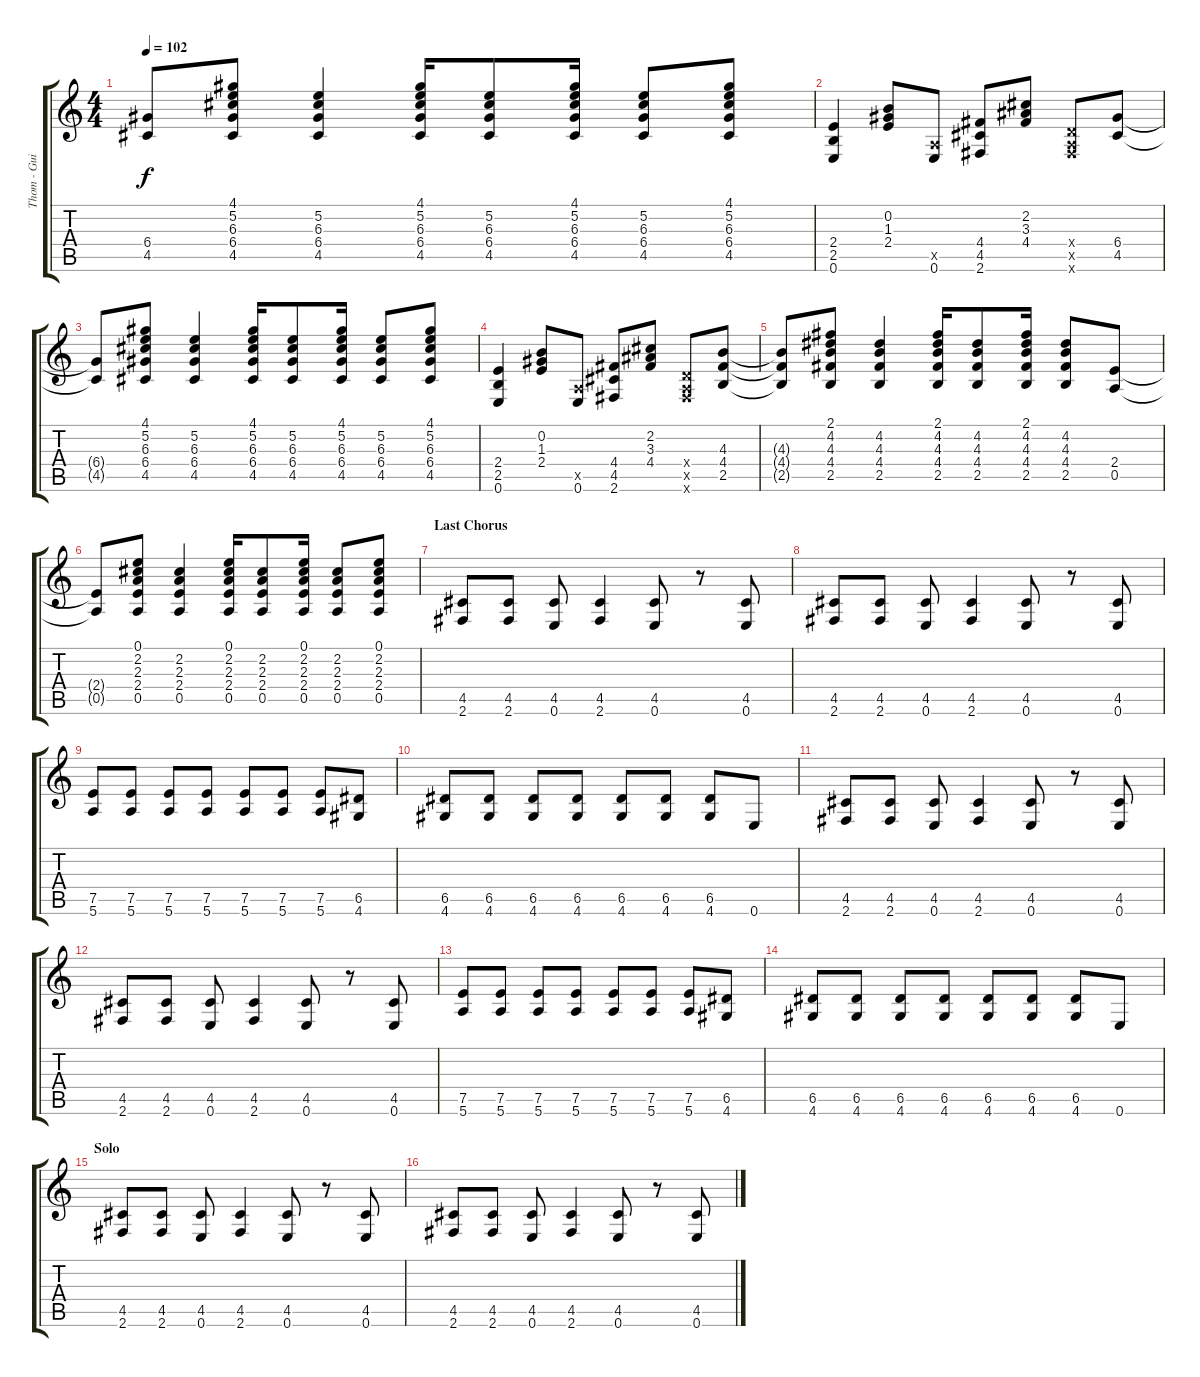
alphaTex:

\track ("Thom - Guitar" "Thom - Gui") {instrument electricguitarclean}
\staff {score tabs}
\tuning (E4 B3 G3 D3 A2 E2) {hide}
\ts (4 4)
\tempo 102
\clef g2
\ks c
(6.4{t} 4.5{t}).8{dy f} (4.1 5.2 6.3 6.4 4.5).8 (5.2 6.3 6.4 4.5).4 (4.1 5.2 6.3 6.4 4.5).16 (5.2 6.3 6.4 4.5).8 (4.1 5.2 6.3 6.4 4.5).16 (5.2 6.3 6.4 4.5).8 (4.1 5.2 6.3 6.4 4.5).8 |
(2.4 2.5 0.6).4 (0.2 1.3 2.4).8 (0.5{x} 0.6).8 (4.4 4.5 2.6).8 (2.2 3.3 4.4).8 (0.4{x} 0.5{x} 2.6{x}).8 (6.4 4.5).8 |
(6.4{t} 4.5{t}).8 (4.1 5.2 6.3 6.4 4.5).8 (5.2 6.3 6.4 4.5).4 (4.1 5.2 6.3 6.4 4.5).16 (5.2 6.3 6.4 4.5).8 (4.1 5.2 6.3 6.4 4.5).16 (5.2 6.3 6.4 4.5).8 (4.1 5.2 6.3 6.4 4.5).8 |
(2.4 2.5 0.6).4 (0.2 1.3 2.4).8 (0.5{x} 0.6).8 (4.4 4.5 2.6).8 (2.2 3.3 4.4).8 (0.4{x} 0.5{x} 2.6{x}).8 (4.3 4.4 2.5).8 |
(4.3{t} 4.4{t} 2.5{t}).8 (2.1 4.2 4.3 4.4 2.5).8 (4.2 4.3 4.4 2.5).4 (2.1 4.2 4.3 4.4 2.5).16 (4.2 4.3 4.4 2.5).8 (2.1 4.2 4.3 4.4 2.5).16 (4.2 4.3 4.4 2.5).8 (2.4 0.5).8 |
(2.4{t} 0.5{t}).8 (0.1 2.2 2.3 2.4 0.5).8 (2.2 2.3 2.4 0.5).4 (0.1 2.2 2.3 2.4 0.5).16 (2.2 2.3 2.4 0.5).8 (0.1 2.2 2.3 2.4 0.5).16 (2.2 2.3 2.4 0.5).8 (0.1 2.2 2.3 2.4 0.5).8 |
\section ("" "Last Chorus")
(4.5 2.6).8{instrument distortionguitar} (4.5 2.6).8 (4.5 0.6).8 (4.5 2.6).4 (4.5 0.6).8 r.8 (4.5 0.6).8 |
(4.5 2.6).8 (4.5 2.6).8 (4.5 0.6).8 (4.5 2.6).4 (4.5 0.6).8 r.8 (4.5 0.6).8 |
(7.5 5.6).8 (7.5 5.6).8 (7.5 5.6).8 (7.5 5.6).8 (7.5 5.6).8 (7.5 5.6).8 (7.5 5.6).8 (6.5 4.6).8 |
(6.5 4.6).8 (6.5 4.6).8 (6.5 4.6).8 (6.5 4.6).8 (6.5 4.6).8 (6.5 4.6).8 (6.5 4.6).8 0.6.8 |
(4.5 2.6).8 (4.5 2.6).8 (4.5 0.6).8 (4.5 2.6).4 (4.5 0.6).8 r.8 (4.5 0.6).8 |
(4.5 2.6).8 (4.5 2.6).8 (4.5 0.6).8 (4.5 2.6).4 (4.5 0.6).8 r.8 (4.5 0.6).8 |
(7.5 5.6).8 (7.5 5.6).8 (7.5 5.6).8 (7.5 5.6).8 (7.5 5.6).8 (7.5 5.6).8 (7.5 5.6).8 (6.5 4.6).8 |
(6.5 4.6).8 (6.5 4.6).8 (6.5 4.6).8 (6.5 4.6).8 (6.5 4.6).8 (6.5 4.6).8 (6.5 4.6).8 0.6.8 |
\section ("" "Solo")
(4.5 2.6).8{volume 12 balance 6 instrument distortionguitar} (4.5 2.6).8 (4.5 0.6).8 (4.5 2.6).4 (4.5 0.6).8 r.8 (4.5 0.6).8 |
(4.5 2.6).8 (4.5 2.6).8 (4.5 0.6).8 (4.5 2.6).4 (4.5 0.6).8 r.8 (4.5 0.6).8
